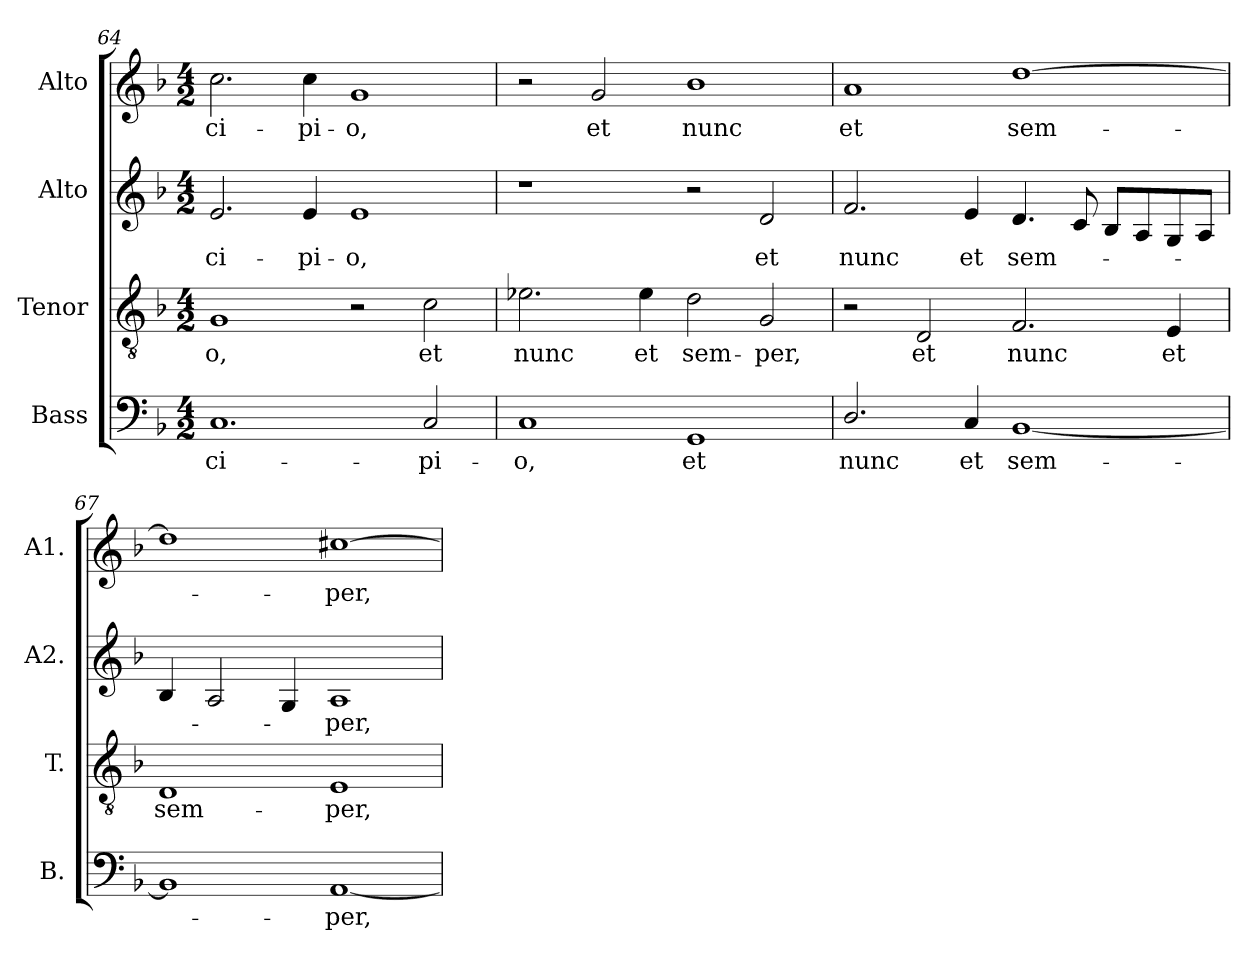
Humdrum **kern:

**kern	**text	**kern	**text	**kern	**text	**kern	**text
*part4	*part4	*part3	*part3	*part2	*part2	*part1	*part1
*staff4	*staff4	*staff3	*staff3	*staff2	*staff2	*staff1	*staff1
*I"Bass	*	*I"Tenor	*	*I"Alto	*	*I"Alto	*
*I'B.	*	*I'T.	*	*I'A2.	*	*I'A1.	*
!!LO:PB:g=z
*clefF4	*	*clefGv2	*	*clefG2	*	*clefG2	*
*	*	*ITrd7c12	*	*	*	*	*
*k[b-]	*	*k[b-]	*	*k[b-]	*	*k[b-]	*
*F:	*	*F:	*	*F:	*	*F:	*
*M4/2	*	*M4/2	*	*M4/2	*	*M4/2	*
=64	=64	=64	=64	=64	=64	=64	=64
!	!LO:LY:b:color=#000000	!	!	!	!	!	!
!	!	!	!LO:LY:b:color=#000000	!	!	!	!
!	!	!	!	!	!LO:LY:b:color=#000000	!	!
!	!	!	!	!	!	!	!LO:LY:b:color=#000000
1.Ci	-ci-	1GGi	-o,	2.ei/	-ci-	2.cci\	-ci-
!	!	!	!	!	!LO:LY:b:color=#000000	!	!
!	!	!	!	!	!	!	!LO:LY:b:color=#000000
.	.	.	.	4ei/	-pi-	4cci\	-pi-
!	!	!	!	!	!LO:LY:b:color=#000000	!	!
!	!	!	!	!	!	!	!LO:LY:b:color=#000000
.	.	2r	.	1ei	-o,	1gi	-o,
!	!LO:LY:b:color=#000000	!	!	!	!	!	!
!	!	!	!LO:LY:b:color=#000000	!	!	!	!
2Ci/	-pi-	2Ci\	et	.	.	.	.
=65	=65	=65	=65	=65	=65	=65	=65
!	!LO:LY:b:color=#000000	!	!	!	!	!	!
!	!	!	!LO:LY:b:color=#000000	!	!	!	!
1Ci	-o,	2.E-Xi\	nunc	1r	.	2r	.
!	!	!	!	!	!	!	!LO:LY:b:color=#000000
.	.	.	.	.	.	2gi/	et
!	!	!	!LO:LY:b:color=#000000	!	!	!	!
.	.	4E-i\	et	.	.	.	.
!	!LO:LY:b:color=#000000	!	!	!	!	!	!
!	!	!	!LO:LY:b:color=#000000	!	!	!	!
!	!	!	!	!	!	!	!LO:LY:b:color=#000000
1GGi	et	2Di\	sem-	2r	.	1b-i	nunc
!	!	!	!LO:LY:b:color=#000000	!	!	!	!
!	!	!	!	!	!LO:LY:b:color=#000000	!	!
.	.	2GGi/	-per,	2di/	et	.	.
=66	=66	=66	=66	=66	=66	=66	=66
!	!LO:LY:b:color=#000000	!	!	!	!	!	!
!	!	!	!	!	!LO:LY:b:color=#000000	!	!
!	!	!	!	!	!	!	!LO:LY:b:color=#000000
2.Di/	nunc	2r	.	2.fi/	nunc	1ai	et
!	!	!	!LO:LY:b:color=#000000	!	!	!	!
.	.	2DDi/	et	.	.	.	.
!	!LO:LY:b:color=#000000	!	!	!	!	!	!
!	!	!	!	!	!LO:LY:b:color=#000000	!	!
4Ci/	et	.	.	4ei/	et	.	.
!	!LO:LY:b:color=#000000	!	!	!	!	!	!
!	!	!	!LO:LY:b:color=#000000	!	!	!	!
!	!	!	!	!	!LO:LY:b:color=#000000	!	!
!	!	!	!	!	!	!	!LO:LY:b:color=#000000
[1BB-i	sem-	2.FFi/	nunc	4.di/	sem-	[1ddi	sem-
.	.	.	.	8ci/	.	.	.
.	.	.	.	8B-i/L	.	.	.
.	.	.	.	8Ai/	.	.	.
!	!	!	!LO:LY:b:color=#000000	!	!	!	!
.	.	4EEi/	et	8Gi/	.	.	.
.	.	.	.	8Ai/J	.	.	.
=67	=67	=67	=67	=67	=67	=67	=67
!	!	!	!LO:LY:b:color=#000000	!	!	!	!
1BB-i]	.	1DDi	sem-	4B-i/	.	1ddi]	.
.	.	.	.	2Ai/	.	.	.
.	.	.	.	4Gi/	.	.	.
!	!LO:LY:b:color=#000000	!	!	!	!	!	!
!	!	!	!LO:LY:b:color=#000000	!	!	!	!
!	!	!	!	!	!LO:LY:b:color=#000000	!	!
!	!	!	!	!	!	!	!LO:LY:b:color=#000000
[1AAi	-per,	1EEi	-per,	1Ai	-per,	[1cc#Xi	-per,
=	=	=	=	=	=	=	=
*-	*-	*-	*-	*-	*-	*-	*-
